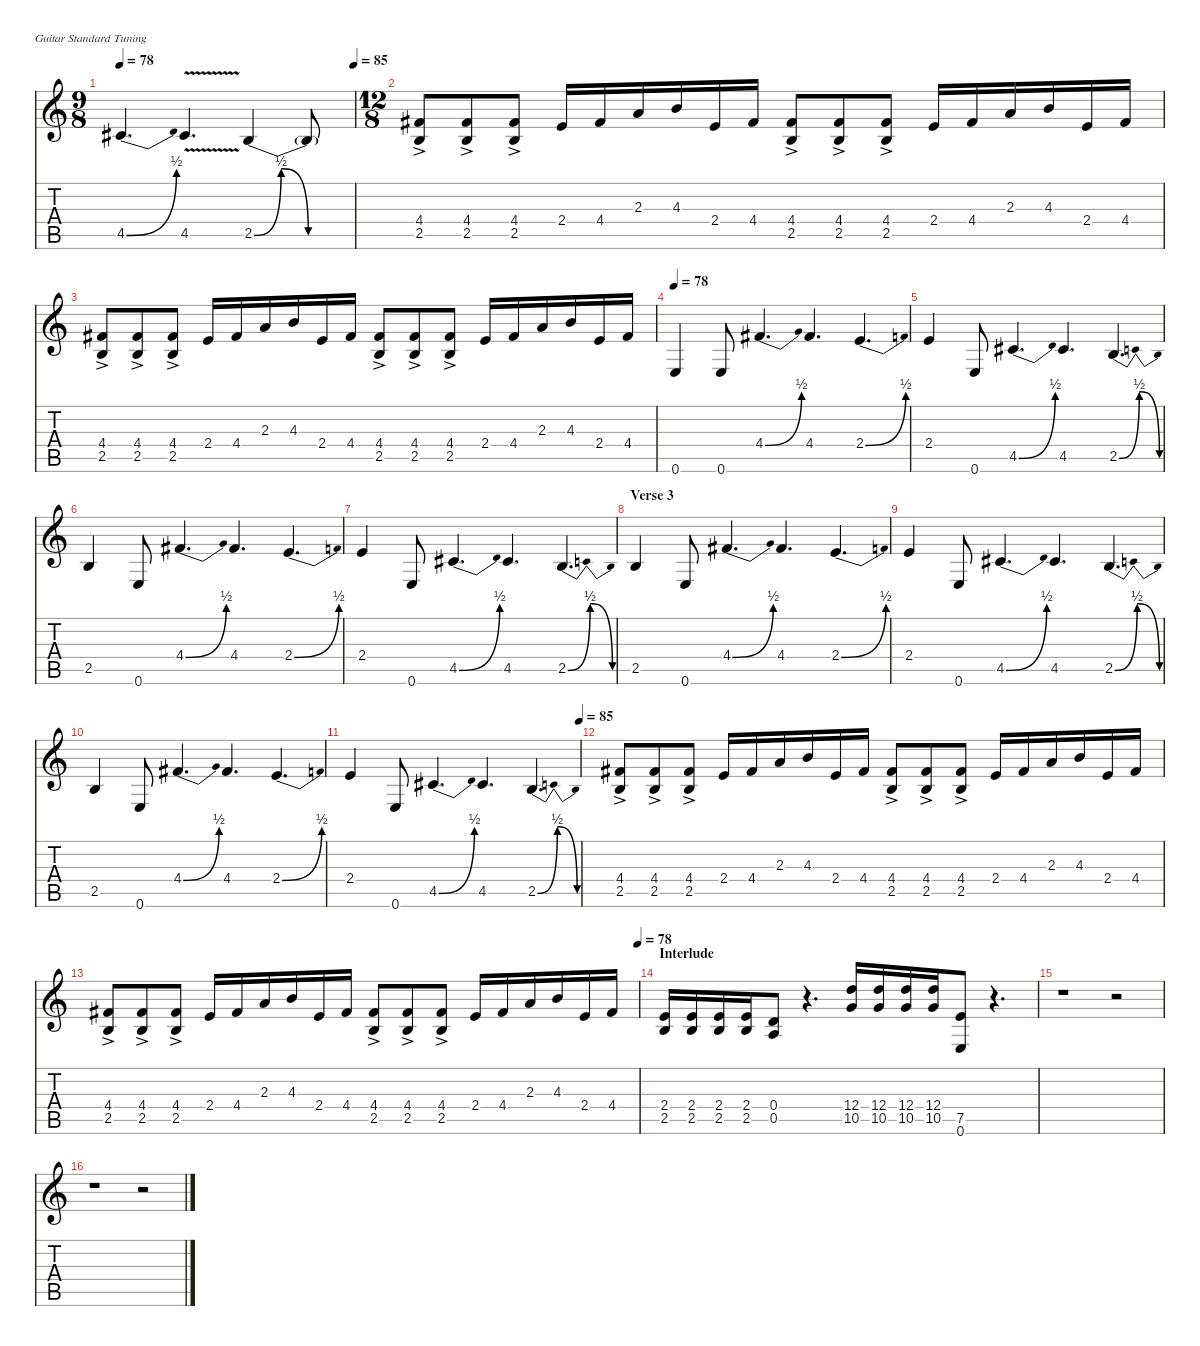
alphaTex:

\defaultSystemsLayout 4
\hideDynamics
\bracketExtendMode nobrackets
\singleTrackTrackNamePolicy hidden
\multiTrackTrackNamePolicy hidden
\firstSystemTrackNameMode fullname
\firstSystemTrackNameOrientation horizontal
\otherSystemsTrackNameOrientation horizontal
\track ("Gtr. 1 w/dist and wah pedal" "od.guit.") {instrument overdrivenguitar}
\staff {score tabs}
\tuning (E4 B3 G3 D3 A2 E2)
\ts (9 8)
\tempo 78
\tempo (85 1)
\clef g2
\ks c
4.5{be (bend 0 0 30 2) acc #}.4{d dy f beam Up} 4.5{v acc #}.4{d beam Up} 2.5{be (bendrelease 0 0 30 2 30 2 60 0)}.4{beam Up} 2.5{be (hold 0 0 60 0) t}.8{beam Up} |
\ts (12 8)
(4.4{ac acc #} 2.5{ac}).8{beam Up} (4.4{ac acc #} 2.5{ac}).8{beam Up} (4.4{ac acc #} 2.5{ac}).8{beam Up} 2.4.16{beam Up} 4.4{acc #}.16{beam Up} 2.3.16{beam Up} 4.3.16{beam Up} 2.4.16{beam Up} 4.4{acc #}.16{beam Up} (4.4{ac acc #} 2.5{ac}).8{beam Up} (4.4{ac acc #} 2.5{ac}).8{beam Up} (4.4{ac acc #} 2.5{ac}).8{beam Up} 2.4.16{beam Up} 4.4{acc #}.16{beam Up} 2.3.16{beam Up} 4.3.16{beam Up} 2.4.16{beam Up} 4.4{acc #}.16{beam Up} |
(4.4{ac acc #} 2.5{ac}).8{beam Up} (4.4{ac acc #} 2.5{ac}).8{beam Up} (4.4{ac acc #} 2.5{ac}).8{beam Up} 2.4.16{beam Up} 4.4{acc #}.16{beam Up} 2.3.16{beam Up} 4.3.16{beam Up} 2.4.16{beam Up} 4.4{acc #}.16{beam Up} (4.4{ac acc #} 2.5{ac}).8{beam Up} (4.4{ac acc #} 2.5{ac}).8{beam Up} (4.4{ac acc #} 2.5{ac}).8{beam Up} 2.4.16{beam Up} 4.4{acc #}.16{beam Up} 2.3.16{beam Up} 4.3.16{beam Up} 2.4.16{beam Up} 4.4{acc #}.16{beam Up} |
\tempo 78
0.6.4{beam Up} 0.6.8{beam Up} 4.4{be (bend 0 0 30 2) acc #}.4{d beam Up} 4.4{acc #}.4{d beam Up} 2.4{be (bend 0 0 30 2)}.4{d beam Up} |
2.4.4{beam Up} 0.6.8{beam Up} 4.5{be (bend 0 0 30 2) acc #}.4{d beam Up} 4.5{acc #}.4{d beam Up} 2.5{be (bendrelease 0 0 15 2 30 2 45 0)}.4{d beam Up} |
2.5.4{beam Up} 0.6.8{beam Up} 4.4{be (bend 0 0 30 2) acc #}.4{d beam Up} 4.4{acc #}.4{d beam Up} 2.4{be (bend 0 0 30 2)}.4{d beam Up} |
2.4.4{beam Up} 0.6.8{beam Up} 4.5{be (bend 0 0 30 2) acc #}.4{d beam Up} 4.5{acc #}.4{d beam Up} 2.5{be (bendrelease 0 0 15 2 30 2 45 0)}.4{d beam Up} |
\section ("" "Verse 3")
2.5.4{beam Up} 0.6.8{beam Up} 4.4{be (bend 0 0 30 2) acc #}.4{d beam Up} 4.4{acc #}.4{d beam Up} 2.4{be (bend 0 0 30 2)}.4{d beam Up} |
2.4.4{beam Up} 0.6.8{beam Up} 4.5{be (bend 0 0 30 2) acc #}.4{d beam Up} 4.5{acc #}.4{d beam Up} 2.5{be (bendrelease 0 0 15 2 30 2 45 0)}.4{d beam Up} |
2.5.4{beam Up} 0.6.8{beam Up} 4.4{be (bend 0 0 30 2) acc #}.4{d beam Up} 4.4{acc #}.4{d beam Up} 2.4{be (bend 0 0 30 2)}.4{d beam Up} |
\tempo (85 1)
2.4.4{beam Up} 0.6.8{beam Up} 4.5{be (bend 0 0 30 2) acc #}.4{d beam Up} 4.5{acc #}.4{d beam Up} 2.5{be (bendrelease 0 0 15 2 30 2 45 0)}.4{d beam Up} |
(4.4{ac acc #} 2.5{ac}).8{beam Up} (4.4{ac acc #} 2.5{ac}).8{beam Up} (4.4{ac acc #} 2.5{ac}).8{beam Up} 2.4.16{beam Up} 4.4{acc #}.16{beam Up} 2.3.16{beam Up} 4.3.16{beam Up} 2.4.16{beam Up} 4.4{acc #}.16{beam Up} (4.4{ac acc #} 2.5{ac}).8{beam Up} (4.4{ac acc #} 2.5{ac}).8{beam Up} (4.4{ac acc #} 2.5{ac}).8{beam Up} 2.4.16{beam Up} 4.4{acc #}.16{beam Up} 2.3.16{beam Up} 4.3.16{beam Up} 2.4.16{beam Up} 4.4{acc #}.16{beam Up} |
\tempo (78 1)
(4.4{ac acc #} 2.5{ac}).8{beam Up} (4.4{ac acc #} 2.5{ac}).8{beam Up} (4.4{ac acc #} 2.5{ac}).8{beam Up} 2.4.16{beam Up} 4.4{acc #}.16{beam Up} 2.3.16{beam Up} 4.3.16{beam Up} 2.4.16{beam Up} 4.4{acc #}.16{beam Up} (4.4{ac acc #} 2.5{ac}).8{beam Up} (4.4{ac acc #} 2.5{ac}).8{beam Up} (4.4{ac acc #} 2.5{ac}).8{beam Up} 2.4.16{beam Up} 4.4{acc #}.16{beam Up} 2.3.16{beam Up} 4.3.16{beam Up} 2.4.16{beam Up} 4.4{acc #}.16{beam Up} |
\section ("" "Interlude")
(2.4 2.5).16{beam Up} (2.4 2.5).16{beam Up} (2.4 2.5).16{beam Up} (2.4 2.5).16{beam Up} (0.4 0.5).8{beam Up} r.4{d beam Up} (12.4 10.5).16{beam Up} (12.4 10.5).16{beam Up} (12.4 10.5).16{beam Up} (12.4 10.5).16{beam Up} (7.5 0.6).8{beam Up} r.4{d beam Up} |
r.1{beam Down} r.2{beam Down} |
r.1{beam Down} r.2{beam Down}
